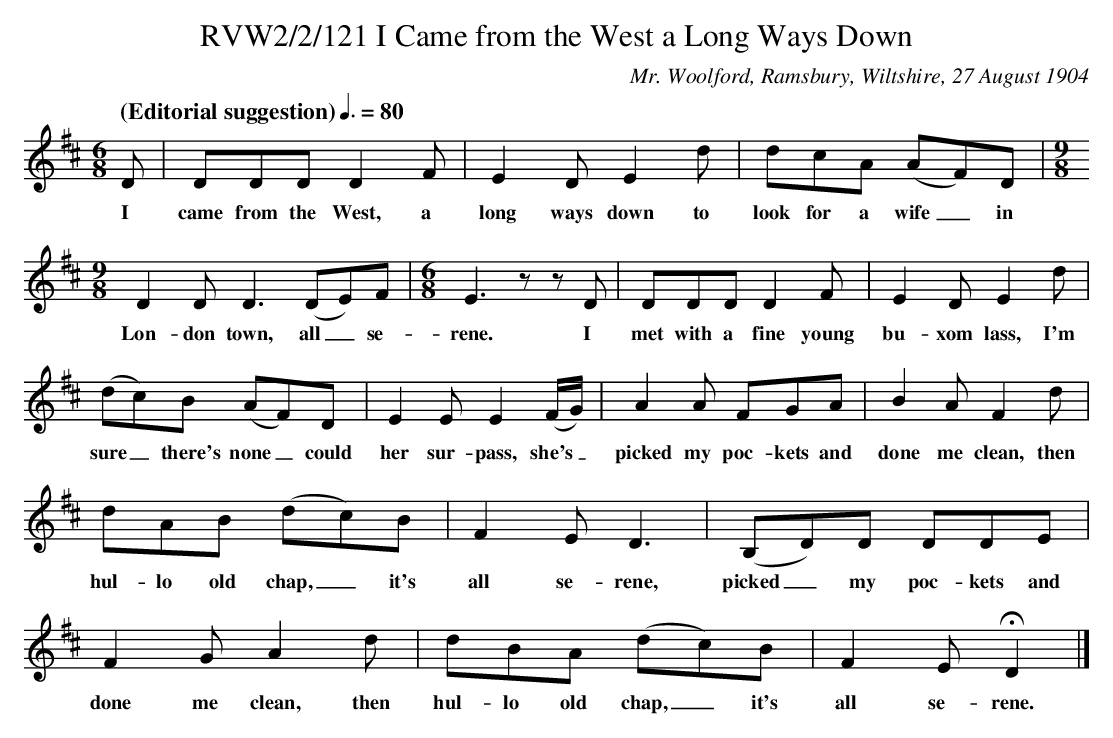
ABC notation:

X:1
T:RVW2/2/121 I Came from the West a Long Ways Down
C:Mr. Woolford, Ramsbury, Wiltshire, 27 August 1904
L:1/8
Q: "(Editorial suggestion)" 3/8=80
M:6/8
K:D
D | DDD D2 F | E2 D E2 d | dcA (AF)D |[M:9/8]
w: I came from the West, a long ways down to look for a wife_ in
D2 D D3 (DE)F |[M:6/8] E3 zz D | DDD D2 F | E2 D E2 d |
w: Lon-don town, all_ se-rene. I met with a fine young bu-xom lass, I'm
(dc)B (AF)D | E2 E E2 (F/2G/2) | A2 A FGA | B2 A F2 d |
w: sure_ there's none_ could her sur-pass, she's_ picked my poc-kets and done me clean, then
dAB (dc)B | F2 E D3 | (B,D)D DDE |
w: hul-lo old chap,_ it's all se-rene, picked_ my poc-kets and
F2 G A2 d | dBA (dc)B | F2 E HD2 |]
w: done me clean, then hul-lo old chap,_ it's all se-rene.
